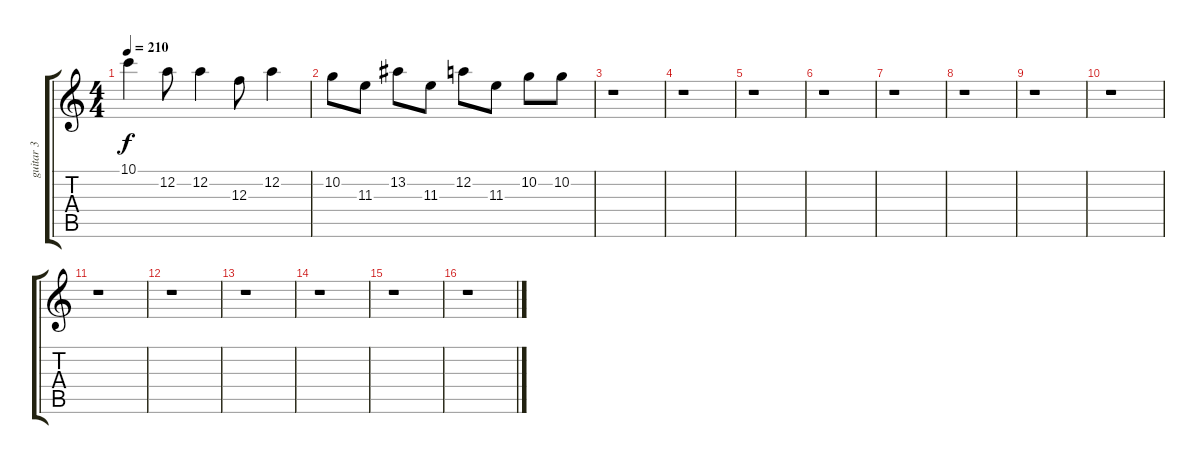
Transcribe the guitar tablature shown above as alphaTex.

\track ("guitar 3" "guitar 3") {instrument distortionguitar}
\staff {score tabs}
\tuning (D4 A3 F3 C3 G2 D2) {hide}
\ts (4 4)
\tempo 210
\clef g2
\ks c
10.1.4{dy f} 12.2.8 12.2.4 12.3.8 12.2.4 |
10.2.8 11.3.8 13.2.8 11.3.8 12.2.8 11.3.8 10.2.8 10.2.8 |
r.1 |
r.1 |
r.1 |
r.1 |
r.1 |
r.1 |
r.1 |
r.1 |
r.1 |
r.1 |
r.1 |
r.1 |
r.1 |
r.1
